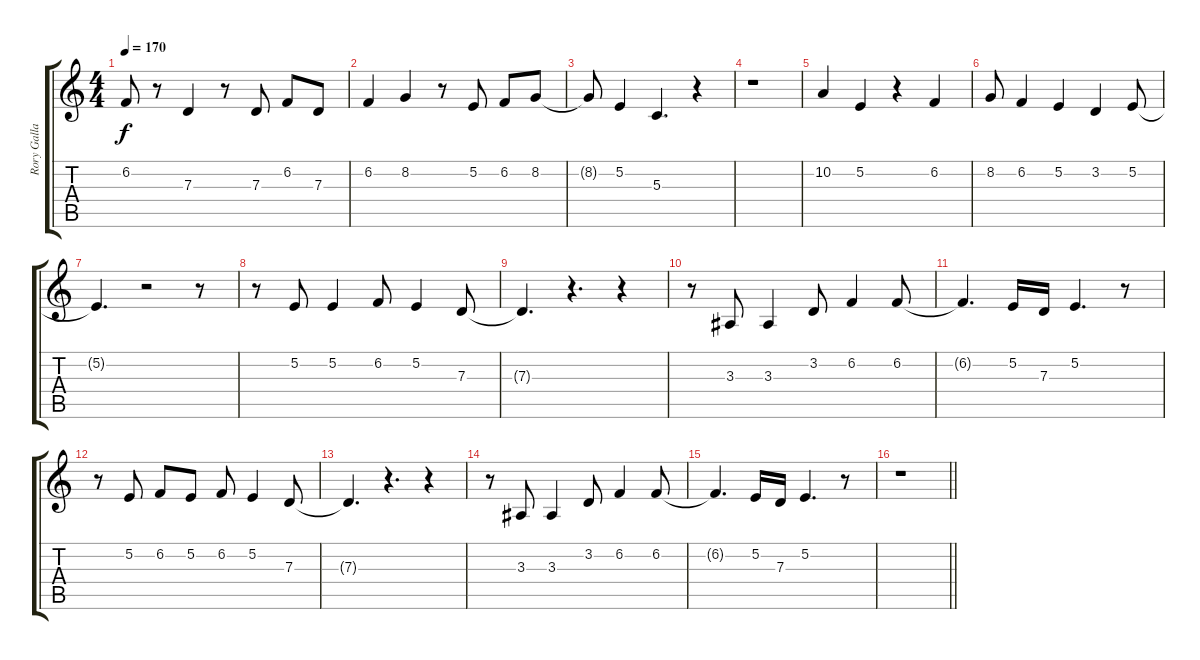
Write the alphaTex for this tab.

\track ("Rory Gallagher" "Rory Galla") {instrument cello}
\staff {score tabs}
\tuning (E4 B3 G3 D3 A2 E2) {hide}
\ts (4 4)
\tempo 170
\clef g2
\ks c
6.2.8{dy f} r.8 7.3.4 r.8 7.3.8 6.2.8 7.3.8 |
6.2.4 8.2.4 r.8 5.2.8 6.2.8 8.2.8 |
8.2{t}.8 5.2.4 5.3.4{d} r.4 |
r.1 |
10.2.4 5.2.4 r.4 6.2.4 |
8.2.8 6.2.4 5.2.4 3.2.4 5.2.8 |
5.2{t}.4{d} r.2 r.8 |
r.8 5.2.8 5.2.4 6.2.8 5.2.4 7.3.8 |
7.3{t}.4{d} r.4{d} r.4 |
r.8 3.3.8 3.3.4 3.2.8 6.2.4 6.2.8 |
6.2{t}.4{d} 5.2.16 7.3.16 5.2.4{d} r.8 |
r.8 5.2.8 6.2.8 5.2.8 6.2.8 5.2.4 7.3.8 |
7.3{t}.4{d} r.4{d} r.4 |
r.8 3.3.8 3.3.4 3.2.8 6.2.4 6.2.8 |
6.2{t}.4{d} 5.2.16 7.3.16 5.2.4{d} r.8 |
\barLineRight lightlight
r.1
